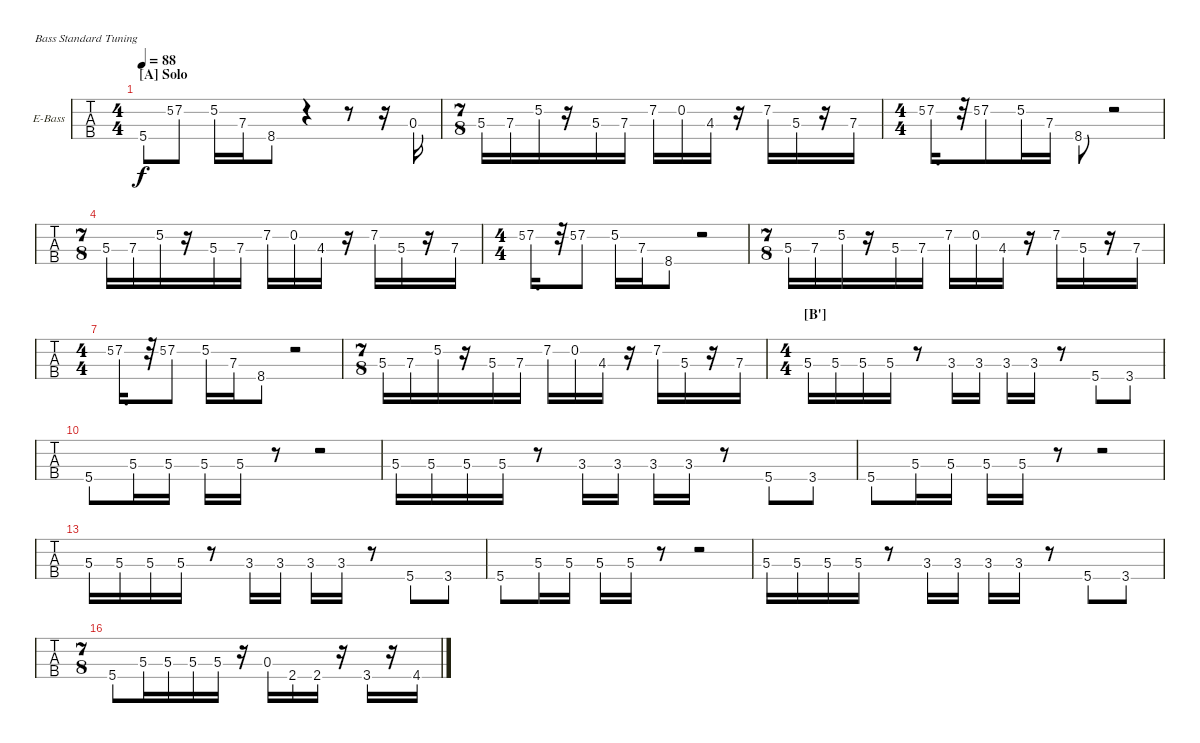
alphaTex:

\bracketExtendMode nobrackets
\firstSystemTrackNameOrientation horizontal
\otherSystemsTrackNameOrientation horizontal
\defaultBarNumberDisplay FirstOfSystem
\track ("Bass" "E-Bass") {instrument electricbassfinger}
\staff {tabs}
\tuning (G2 D2 A1 E1)
\ts (4 4)
\beaming (8 2 2 2 2)
\section ("A" "Solo")
\scale
0.52809
\tempo 88
\accidentals auto
\clef f4
\ottava regular
\simile none
\ks a
5.4.8{dy f} 5.2.8{gr} 7.2.8 5.2.16 7.3.16 8.4.8 r.4 r.8 r.16 0.3.16 |
\ts (7 8)
\beaming (8 3 2 2)
\scale
0.47191 5.3.16 7.3.16 5.2.16 r.16 5.3.16 7.3.16 7.2.16 0.2.16 4.3.16 r.16 7.2.16 5.3.16 r.16 7.3.16 |
\ts (4 4)
\beaming (8 3 2 2 1)
\scale
0.618182 5.2.8{gr} 7.2.16{d} r.32 5.2.8{gr} 7.2.8 5.2.16 7.3.16 8.4.8 r.2 |
\ts (7 8)
\beaming (8 3 2 2)
\scale
0.381818 5.3.16 7.3.16 5.2.16 r.16 5.3.16 7.3.16 7.2.16 0.2.16 4.3.16 r.16 7.2.16 5.3.16 r.16 7.3.16 |
\ts (4 4)
\beaming (8 2 2 2 2)
\scale
0.618759 5.2.8{gr} 7.2.16{d} r.32 5.2.8{gr} 7.2.8 5.2.16 7.3.16 8.4.8 r.2 |
\ts (7 8)
\beaming (8 3 2 2)
\scale
0.381241 5.3.16 7.3.16 5.2.16 r.16 5.3.16 7.3.16 7.2.16 0.2.16 4.3.16 r.16 7.2.16 5.3.16 r.16 7.3.16 |
\ts (4 4)
\beaming (8 2 2 2 2)
\scale
0.534196 5.2.8{gr} 7.2.16{d} r.32 5.2.8{gr} 7.2.8 5.2.16 7.3.16 8.4.8 r.2 |
\ts (7 8)
\beaming (8 3 2 2)
\scale
0.465804 5.3.16 7.3.16 5.2.16 r.16 5.3.16 7.3.16 7.2.16 0.2.16 4.3.16 r.16 7.2.16 5.3.16 r.16 7.3.16 |
\ts (4 4)
\beaming (8 2 2 2 2)
\section ("B'" "")
\scale
0.617391 5.3.16 5.3.16 5.3.16 5.3.16 r.8 3.3.16 3.3.16 3.3.16 3.3.16 r.8 5.4{st}.8 3.4{st}.8 |
\scale
0.382609 5.4{st}.8 5.3.16 5.3.16 5.3.16 5.3.16 r.8 r.2 |
\scale
0.5 5.3.16 5.3.16 5.3.16 5.3.16 r.8 3.3.16 3.3.16 3.3.16 3.3.16 r.8 5.4{st}.8 3.4{st}.8 |
\scale
0.5 5.4{st}.8 5.3.16 5.3.16 5.3.16 5.3.16 r.8 r.2 |
\scale
0.5 5.3.16 5.3.16 5.3.16 5.3.16 r.8 3.3.16 3.3.16 3.3.16 3.3.16 r.8 5.4{st}.8 3.4{st}.8 |
\scale
0.5 5.4{st}.8 5.3.16 5.3.16 5.3.16 5.3.16 r.8 r.2 |
\scale
0.511628 5.3.16 5.3.16 5.3.16 5.3.16 r.8 3.3.16 3.3.16 3.3.16 3.3.16 r.8 5.4{st}.8 3.4{st}.8 |
\ts (7 8)
\beaming (8 3 2 2)
\scale
0.488372 5.4{st}.8 5.3.16 5.3.16 5.3.16 5.3.16 r.16 0.3.16 2.4.16 2.4.16 r.16 3.4.16 r.16 4.4.16
